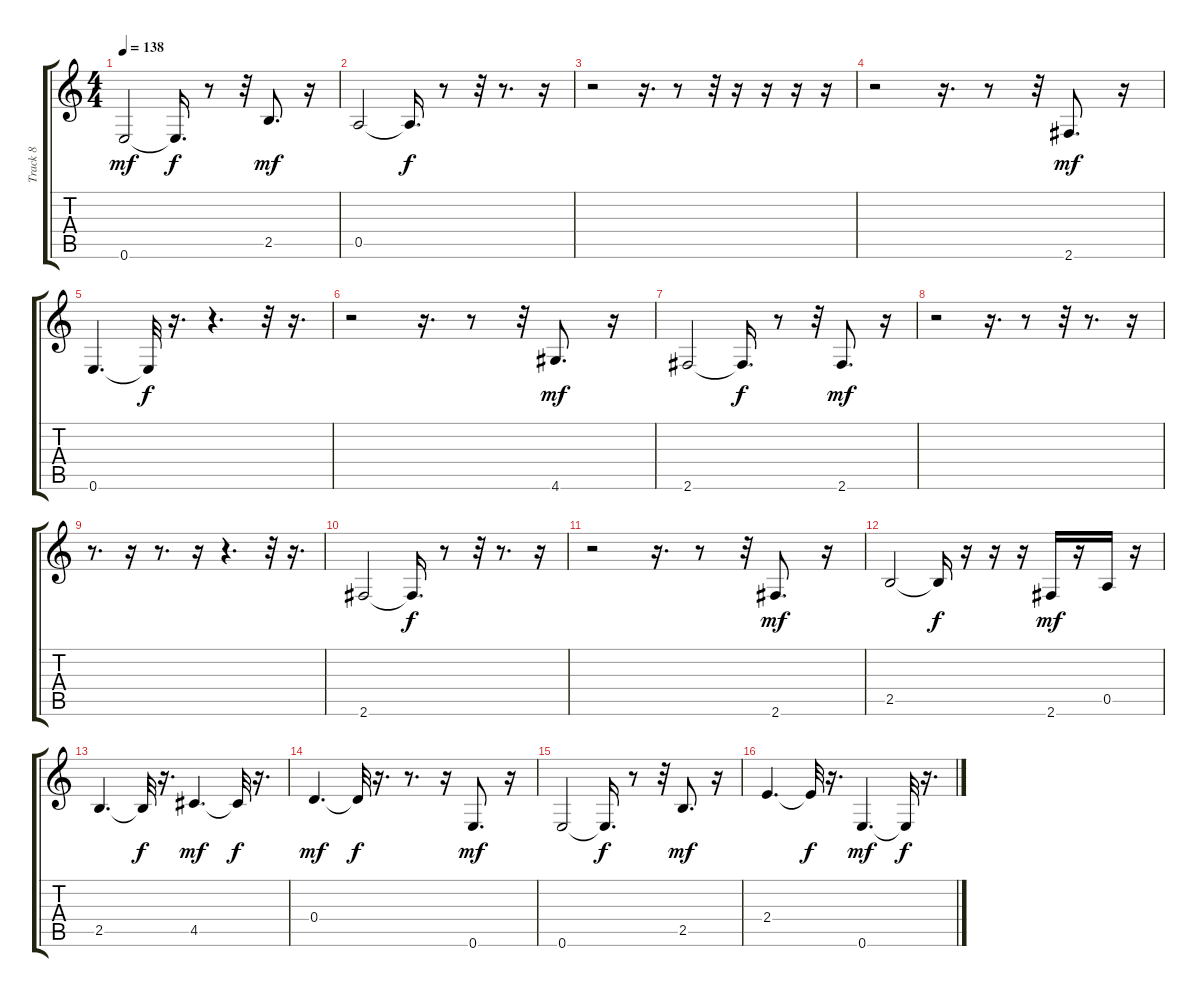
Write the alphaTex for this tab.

\track ("Track 8" "Track 8") {instrument electricbassfinger}
\staff {score tabs}
\tuning (E4 B3 G3 D3 A2 E2) {hide}
\ts (4 4)
\tempo 138
\clef g2
\ks c
0.6.2{dy mf} 0.6{t}.16{d dy f} r.8 r.32 2.5.8{d dy mf} r.16 |
0.5.2 0.5{t}.16{d dy f} r.8 r.32 r.8{d} r.16 |
r.2 r.16{d} r.8 r.32 r.16 r.16 r.16 r.16 |
r.2 r.16{d} r.8 r.32 2.6.8{d dy mf} r.16 |
0.6.4{d} 0.6{t}.32{dy f} r.16{d} r.4{d} r.32 r.16{d} |
r.2 r.16{d} r.8 r.32 4.6.8{d dy mf} r.16 |
2.6.2 2.6{t}.16{d dy f} r.8 r.32 2.6.8{d dy mf} r.16 |
r.2 r.16{d} r.8 r.32 r.8{d} r.16 |
r.8{d} r.16 r.8{d} r.16 r.4{d} r.32 r.16{d} |
2.6.2 2.6{t}.16{d dy f} r.8 r.32 r.8{d} r.16 |
r.2 r.16{d} r.8 r.32 2.6.8{d dy mf} r.16 |
2.5.2 2.5{t}.16{dy f} r.16 r.16 r.16 2.6.16{dy mf} r.16 0.5.16 r.16 |
2.5.4{d} 2.5{t}.32{dy f} r.16{d} 4.5.4{d dy mf} 4.5{t}.32{dy f} r.16{d} |
0.4.4{d dy mf} 0.4{t}.32{dy f} r.16{d} r.8{d} r.16 0.6.8{d dy mf} r.16 |
0.6.2 0.6{t}.16{d dy f} r.8 r.32 2.5.8{d dy mf} r.16 |
2.4.4{d} 2.4{t}.32{dy f} r.16{d} 0.6.4{d dy mf} 0.6{t}.32{dy f} r.16{d}
